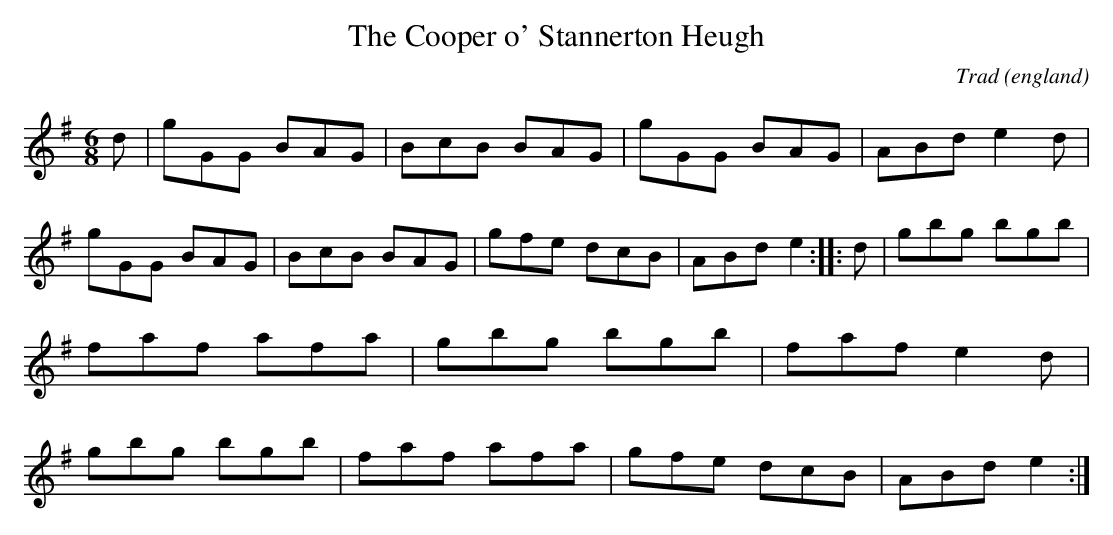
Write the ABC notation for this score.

X:1
T:Cooper o' Stannerton Heugh, The
O:england
C:Trad
M:6/8
K:G
d| gGG BAG| BcB BAG| gGG BAG |ABd e2 d| gGG BAG| BcB BAG| gfe dcB| ABd e2:: d|\
gbg bgb| faf afa| gbg bgb| faf e2 d| gbg bgb| faf afa | gfe dcB |ABd e2:|
